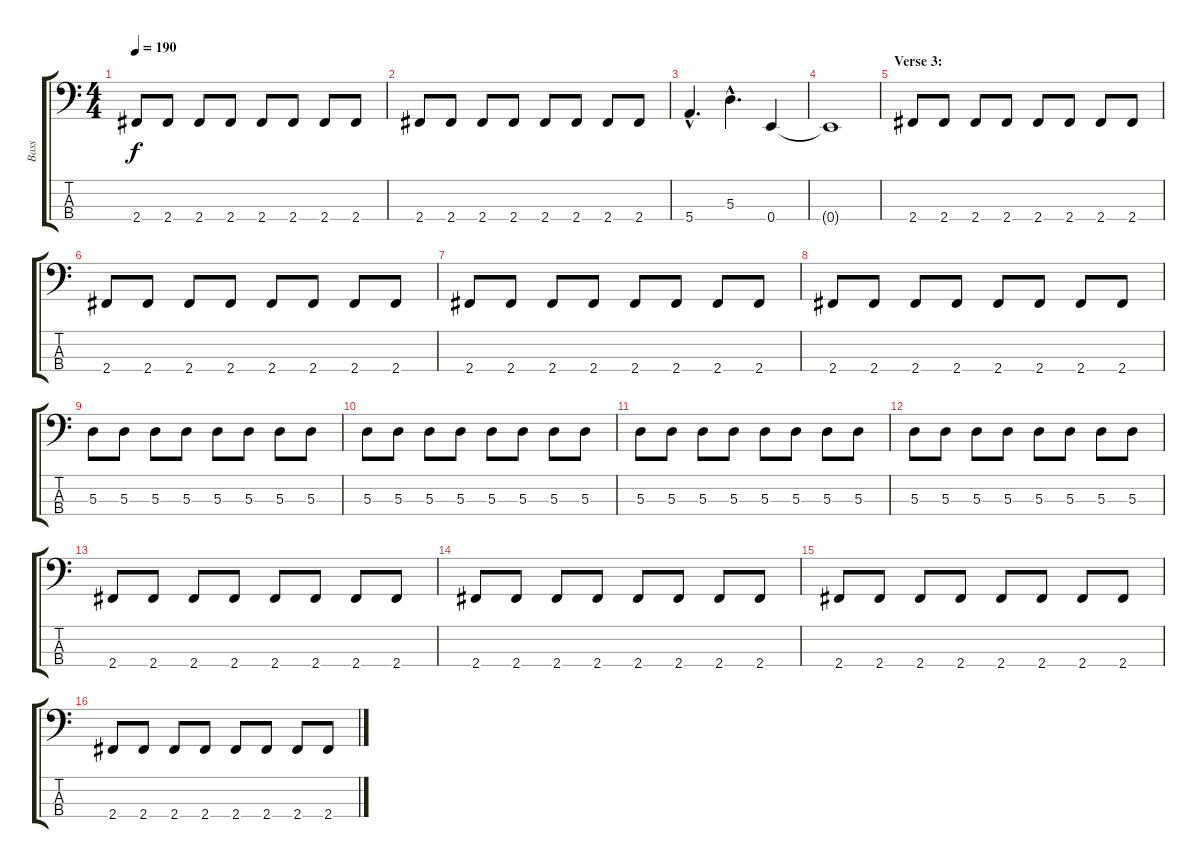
\track ("Bass" "Bass") {instrument electricbasspick}
\staff {score tabs}
\tuning (G2 D2 A1 E1) {hide}
\ts (4 4)
\tempo 190
\clef f4
\ks c
2.4.8{dy f} 2.4.8 2.4.8 2.4.8 2.4.8 2.4.8 2.4.8 2.4.8 |
2.4.8 2.4.8 2.4.8 2.4.8 2.4.8 2.4.8 2.4.8 2.4.8 |
5.4{hac}.4{d} 5.3{hac}.4{d} 0.4.4 |
0.4{t}.1 |
\section ("" "Verse 3:")
2.4.8 2.4.8 2.4.8 2.4.8 2.4.8 2.4.8 2.4.8 2.4.8 |
2.4.8 2.4.8 2.4.8 2.4.8 2.4.8 2.4.8 2.4.8 2.4.8 |
2.4.8 2.4.8 2.4.8 2.4.8 2.4.8 2.4.8 2.4.8 2.4.8 |
2.4.8 2.4.8 2.4.8 2.4.8 2.4.8 2.4.8 2.4.8 2.4.8 |
5.3.8 5.3.8 5.3.8 5.3.8 5.3.8 5.3.8 5.3.8 5.3.8 |
5.3.8 5.3.8 5.3.8 5.3.8 5.3.8 5.3.8 5.3.8 5.3.8 |
5.3.8 5.3.8 5.3.8 5.3.8 5.3.8 5.3.8 5.3.8 5.3.8 |
5.3.8 5.3.8 5.3.8 5.3.8 5.3.8 5.3.8 5.3.8 5.3.8 |
2.4.8 2.4.8 2.4.8 2.4.8 2.4.8 2.4.8 2.4.8 2.4.8 |
2.4.8 2.4.8 2.4.8 2.4.8 2.4.8 2.4.8 2.4.8 2.4.8 |
2.4.8 2.4.8 2.4.8 2.4.8 2.4.8 2.4.8 2.4.8 2.4.8 |
2.4.8 2.4.8 2.4.8 2.4.8 2.4.8 2.4.8 2.4.8 2.4.8
